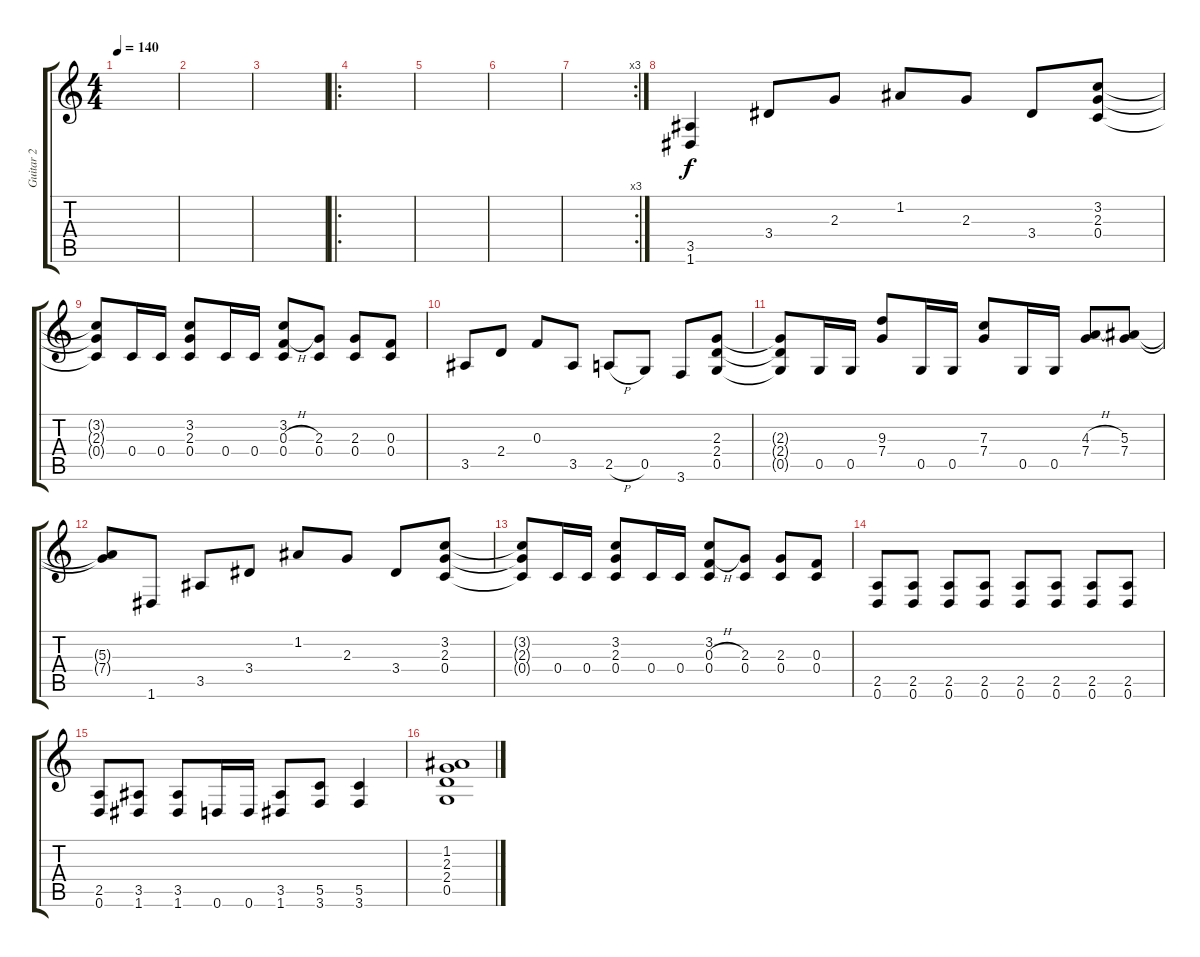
\track ("Guitar 2" "Guitar 2") {instrument distortionguitar}
\staff {score tabs}
\tuning (D4 A3 F3 C3 G2 D2) {hide}
\ts (4 4)
\tempo 140
\clef g2
\ks c
|
|
|
\ro
|
|
|
\rc 3
|
(3.5 1.6).4{instrument distortionguitar} 3.4.8 2.3.8 1.2.8 2.3.8 3.4.8 (3.2 2.3 0.4).8 |
(3.2{t} 2.3{t} 0.4{t}).8 0.4.16 0.4.16 (3.2 2.3 0.4).8 0.4.16 0.4.16 (3.2 0.3{h} 0.4).8 (2.3 0.4).8 (2.3 0.4).8 (0.3 0.4).8 |
3.5.8 2.4.8 0.3.8 3.5.8 2.5{h}.8 0.5.8 3.6.8 (2.3 2.4 0.5).8 |
(2.3{t} 2.4{t} 0.5{t}).8 0.5.16 0.5.16 (9.3 7.4).8 0.5.16 0.5.16 (7.3 7.4).8 0.5.16 0.5.16 (4.3{h} 7.4).8 (5.3 7.4).8 |
(5.3{t} 7.4{t}).8 1.6.8 3.5.8 3.4.8 1.2.8 2.3.8 3.4.8 (3.2 2.3 0.4).8 |
(3.2{t} 2.3{t} 0.4{t}).8 0.4.16 0.4.16 (3.2 2.3 0.4).8 0.4.16 0.4.16 (3.2 0.3{h} 0.4).8 (2.3 0.4).8 (2.3 0.4).8 (0.3 0.4).8 |
(2.5 0.6).8 (2.5 0.6).8 (2.5 0.6).8 (2.5 0.6).8 (2.5 0.6).8 (2.5 0.6).8 (2.5 0.6).8 (2.5 0.6).8 |
(2.5 0.6).8 (3.5 1.6).8 (3.5 1.6).8 0.6.16 0.6.16 (3.5 1.6).8 (5.5 3.6).8 (5.5 3.6).4 |
(1.2 2.3 2.4 0.5).1
